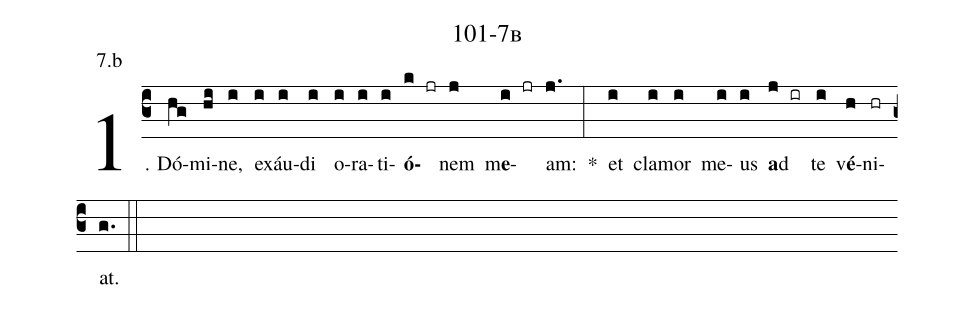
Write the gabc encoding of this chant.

name: 101-7b;
annotation: 7.b;
%%
(c3)1. Dó(hg)mi(hi)ne,(i) ex(i)áu(i)di(i) o(i)ra(i)ti(i)<b>ó</b>(k jr)nem(j) m<b>e</b>(i jr)am:(j.) *(:) et(i) cla(i)mor(i) me(i)us(i) <b>a</b>d(j ir) te(i) v<b>é</b>(h)ni(hr)at.(g.) (::)
